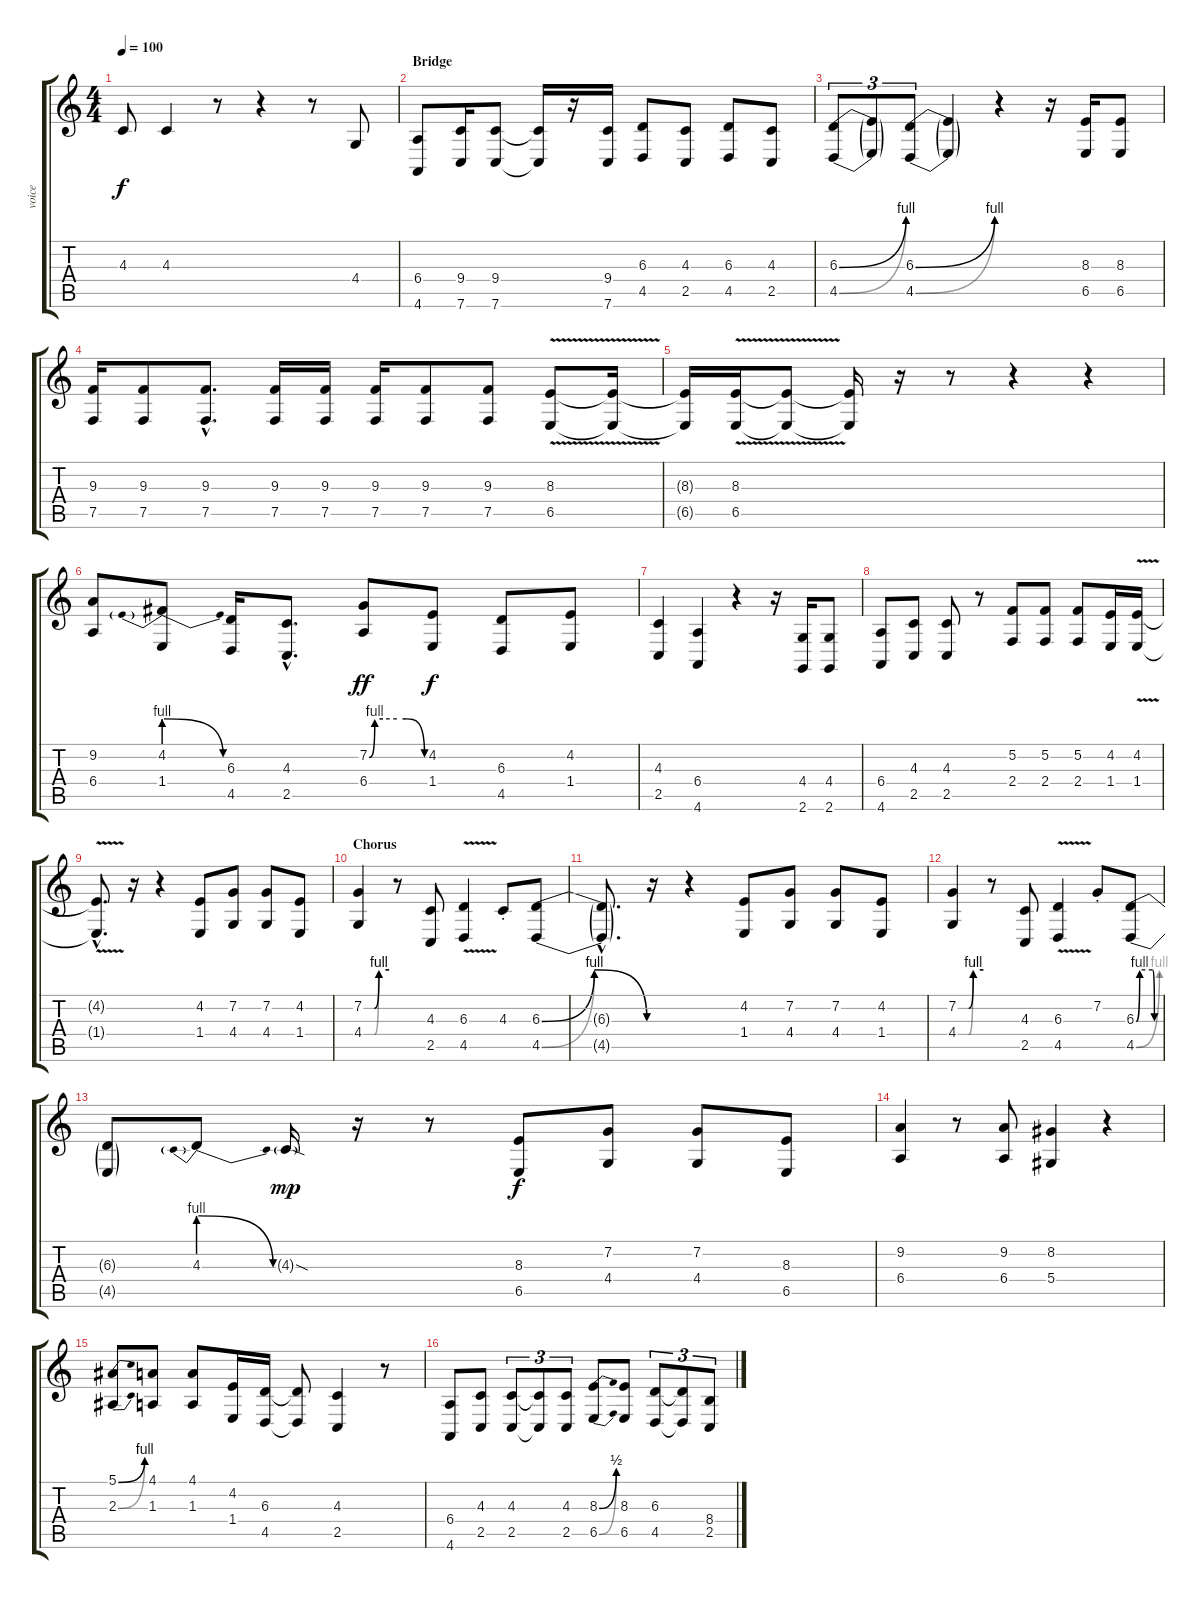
\track ("voice" "voice") {instrument lead6voice}
\staff {score tabs}
\tuning (F4 C4 Ab3 Eb3 Bb2 F2) {hide}
\ts (4 4)
\tempo 100
\clef g2
\ks c
4.3{t}.8{dy f} 4.3.4 r.8 r.4 r.8 4.4.8 |
\section ("" "Bridge")
(6.4 4.6).8 (9.4 7.6).16 (9.4 7.6).8 (9.4{t} 7.6{t}).16 r.16 (9.4 7.6).16 (6.3 4.5).8 (4.3 2.5).8 (6.3 4.5).8 (4.3 2.5).8 |
(6.3{be (bend 0 0 60 4)} 4.5{be (bend 0 0 60 4)}).8{tu (3 2)} (6.3{t} 4.5{t}).8{tu (3 2)} (6.3{be (bend 0 0 60 4)} 4.5{be (bend 0 0 60 4)}).8{tu (3 2)} (6.3{t} 4.5{t}).4 r.4 r.16 (8.3 6.5).16 (8.3 6.5).8 |
(9.3 7.5).16 (9.3 7.5).8 (9.3{hac} 7.5{hac}).8{d} (9.3 7.5).16 (9.3 7.5).16 (9.3 7.5).16 (9.3 7.5).8 (9.3 7.5).8 (8.3{v} 6.5).8 (8.3{t} 6.5{t}).16 |
(8.3{t} 6.5{t}).16 (8.3{v} 6.5).16 (8.3{t} 6.5{t}).8 (8.3{t} 6.5{t}).16 r.16 r.8 r.4 r.4 |
(9.2 6.4).8 (4.2{be (prebendrelease 0 4 60 0)} 1.4).8 (6.3 4.5).16 (4.3{hac} 2.5{hac}).8{d} (7.2{be (custom 0 0 6 4 15 4 30 4 40 4 60 0)} 6.4).8{dy ff} (4.2 1.4).8{dy f} (6.3 4.5).8 (4.2 1.4).8 |
(4.3 2.5).4 (6.4 4.6).4 r.4 r.16 (4.4 2.6).16 (4.4 2.6).8 |
(6.4 4.6).8 (4.3 2.5).8 (4.3 2.5).8 r.8 (5.2 2.4).8 (5.2 2.4).8 (5.2 2.4).8 (4.2 1.4).16 (4.2{v} 1.4).16 |
(4.2{hac t} 1.4{hac t}).8{d} r.16 r.4 (4.2 1.4).8 (7.2 4.4).8 (7.2 4.4).8 (4.2 1.4).8 |
\section ("" "Chorus")
(7.2{be (custom 0 0 25 0 36 4 60 4)} 4.4{be (custom 0 0 25 0 35 4 60 4)}).4 r.8 (4.3 2.5).8 (6.3{v} 4.5).4 4.3{st}.8 (6.3{be (bendrelease 0 0 15 4 50 4 60 0)} 4.5{be (bendrelease 0 0 15 4 50 4 60 0)}).8 |
(6.3{hac t} 4.5{hac t}).8{d} r.16 r.4 (4.2 1.4).8 (7.2 4.4).8 (7.2 4.4).8 (4.2 1.4).8 |
(7.2{be (custom 0 0 25 0 36 4 60 4)} 4.4{be (custom 0 0 25 0 35 4 60 4)}).4 r.8 (4.3 2.5).8 (6.3{v} 4.5).4 7.2{st}.8 (6.3{be (custom 0 0 9 4 42 4 47 0 60 0)} 4.5{be (bend 0 0 60 4)}).8 |
(6.3{t} 4.5{t}).8 4.3{be (prebendrelease 0 4 60 0)}.8 4.3{sod g}.16{dy mp} r.16 r.8 (8.3 6.5).8{dy f} (7.2 4.4).8 (7.2 4.4).8 (8.3 6.5).8 |
(9.2 6.4).4 r.8 (9.2 6.4).8 (8.2 5.4).4 r.4 |
(5.1{be (bend 0 0 60 4)} 2.3{be (bend 0 0 60 4)}).8 (4.1 1.3).8 (4.1 1.3).8 (4.2 1.4).16 (6.3 4.5).16 (6.3{t} 4.5{t}).8 (4.3 2.5).4 r.8 |
(6.4 4.6).8 (4.3 2.5).8 (4.3 2.5).8{tu (3 2)} (4.3{t} 2.5{t}).8{tu (3 2)} (4.3 2.5).8{tu (3 2)} (8.3{be (bend 0 0 60 2)} 6.5{be (bend 0 0 60 2)}).8 (8.3 6.5).8 (6.3 4.5).8{tu (3 2)} (6.3{t} 4.5{t}).8{tu (3 2)} (8.4 2.5).8{tu (3 2)}
